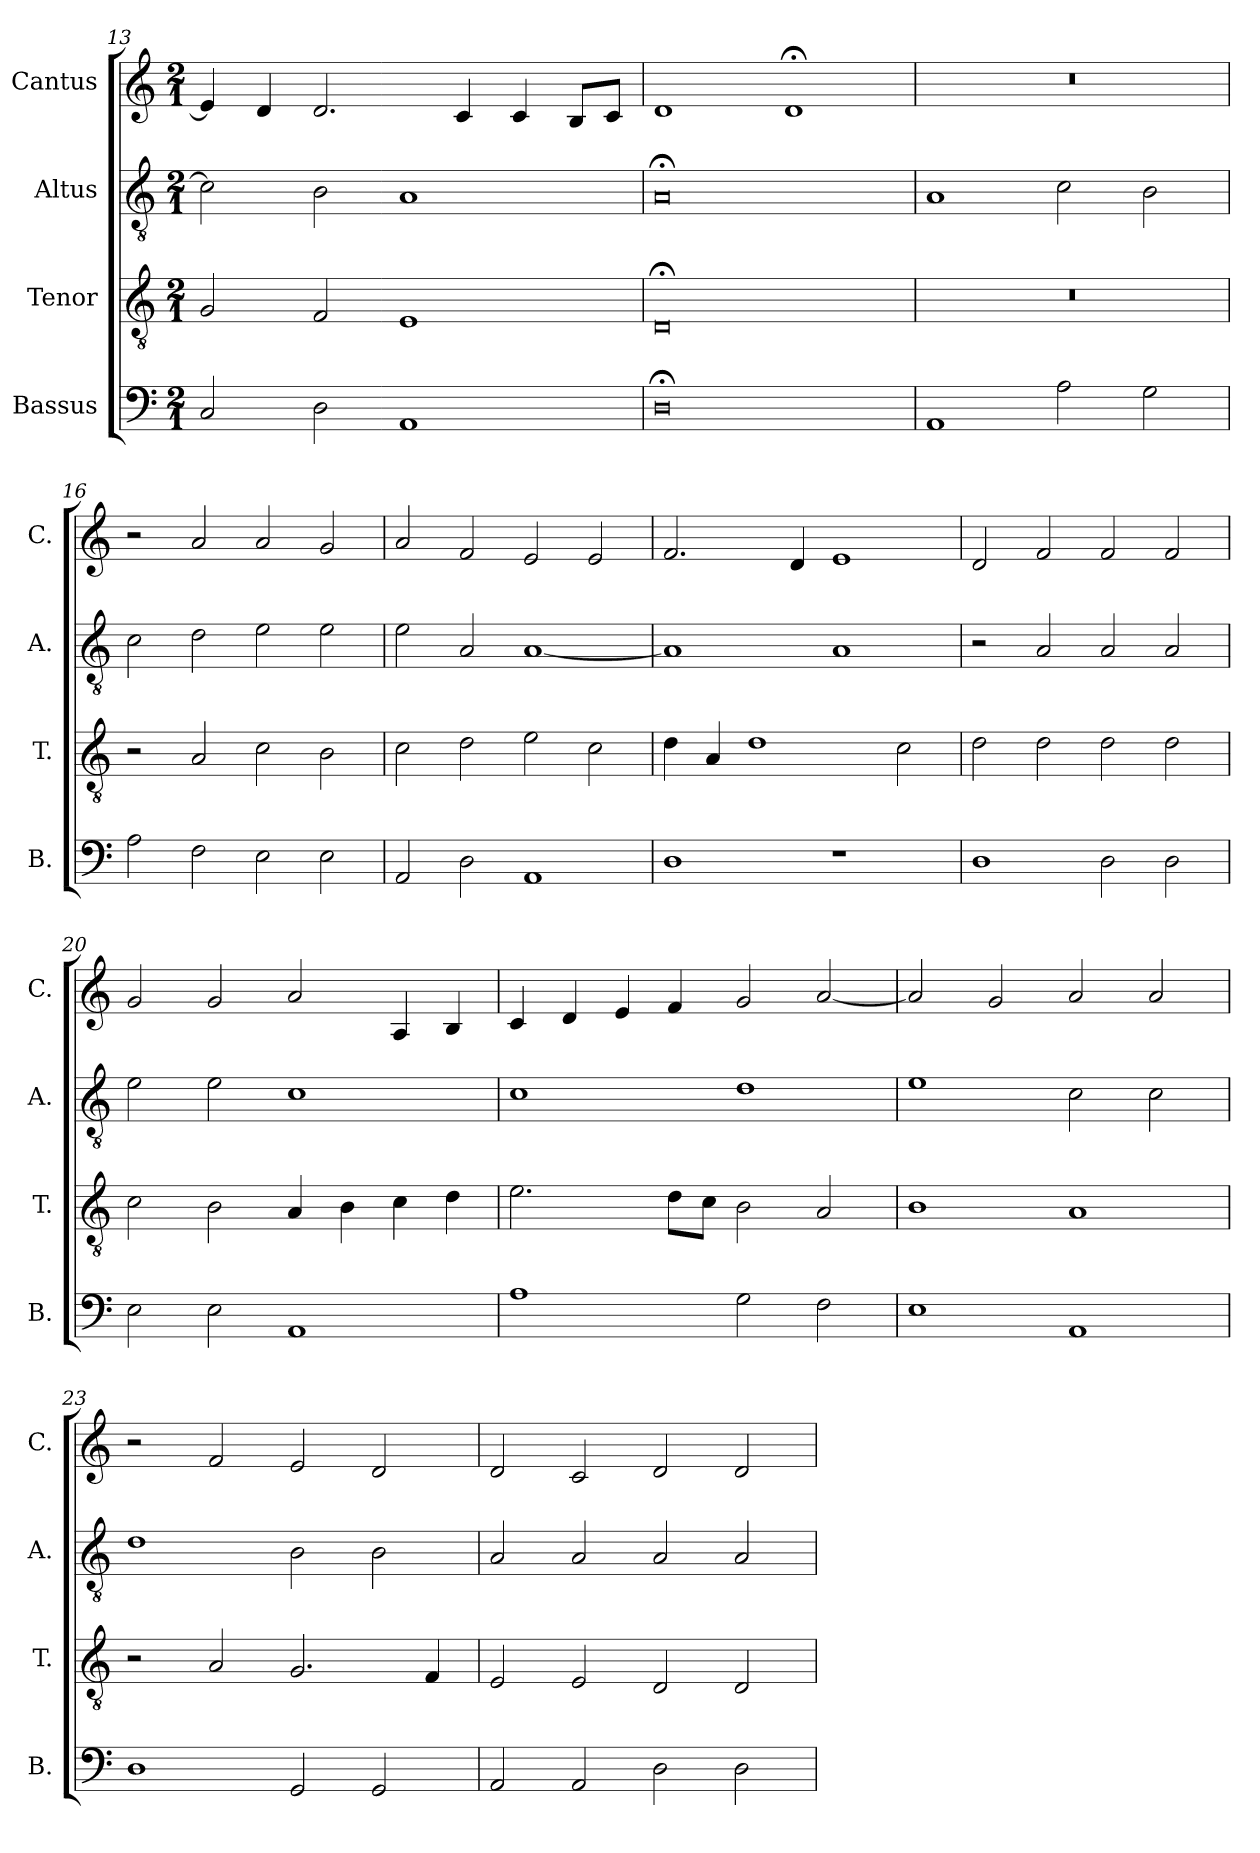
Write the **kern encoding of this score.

**kern	**kern	**kern	**kern
*part4	*part3	*part2	*part1
*staff4	*staff3	*staff2	*staff1
*I"Bassus	*I"Tenor	*I"Altus	*I"Cantus
*I'B.	*I'T.	*I'A.	*I'C.
*clefF4	*clefGv2	*clefGv2	*clefG2
*k[]	*k[]	*k[]	*k[]
*M2/1	*M2/1	*M2/1	*M2/1
=13	=13	=13	=13
2C/	2G/	2c\]	4e/]
.	.	.	4d/
2D\	2F/	2B\	2.d/
1AA	1E	1A	.
.	.	.	4c/
.	.	.	4c/
.	.	.	8B/L
.	.	.	8c/J
=14	=14	=14	=14
0D;<	0D;<	0A;<	1d
.	.	.	1d;<
!!LO:LB:g=z
=15	=15	=15	=15
1AA	0r	1A	0r
2A\	.	2c\	.
2G\	.	2B\	.
=16	=16	=16	=16
2A\	2r	2c\	2r
2F\	2A/	2d\	2a/
2E\	2c\	2e\	2a/
2E\	2B\	2e\	2g/
=17	=17	=17	=17
2AA/	2c\	2e\	2a/
2D\	2d\	2A/	2f/
1AA	2e\	[1A	2e/
.	2c\	.	2e/
=18	=18	=18	=18
1D	4d\	1A]	2.f/
.	4A/	.	.
.	1d	.	.
.	.	.	4d/
1r	.	1A	1e
.	2c\	.	.
=19	=19	=19	=19
1D	2d\	2r	2d/
.	2d\	2A/	2f/
2D\	2d\	2A/	2f/
2D\	2d\	2A/	2f/
=20	=20	=20	=20
2E\	2c\	2e\	2g/
2E\	2B\	2e\	2g/
1AA	4A/	1c	2a/
.	4B\	.	.
.	4c\	.	4A/
.	4d\	.	4B/
!!LO:PB:g=z
=21	=21	=21	=21
1A	2.e\	1c	4c/
.	.	.	4d/
.	.	.	4e/
.	8d\L	.	4f/
.	8c\J	.	.
2G\	2B\	1d	2g/
2F\	2A/	.	[2a/
=22	=22	=22	=22
1E	1B	1e	2a/]
.	.	.	2g/
1AA	1A	2c\	2a/
.	.	2c\	2a/
=23	=23	=23	=23
1D	2r	1d	2r
.	2A/	.	2f/
2GG/	2.G/	2B\	2e/
2GG/	.	2B\	2d/
.	4F/	.	.
=24	=24	=24	=24
2AA/	2E/	2A/	2d/
2AA/	2E/	2A/	2c/
2D\	2D/	2A/	2d/
2D\	2D/	2A/	2d/
=	=	=	=
*-	*-	*-	*-
